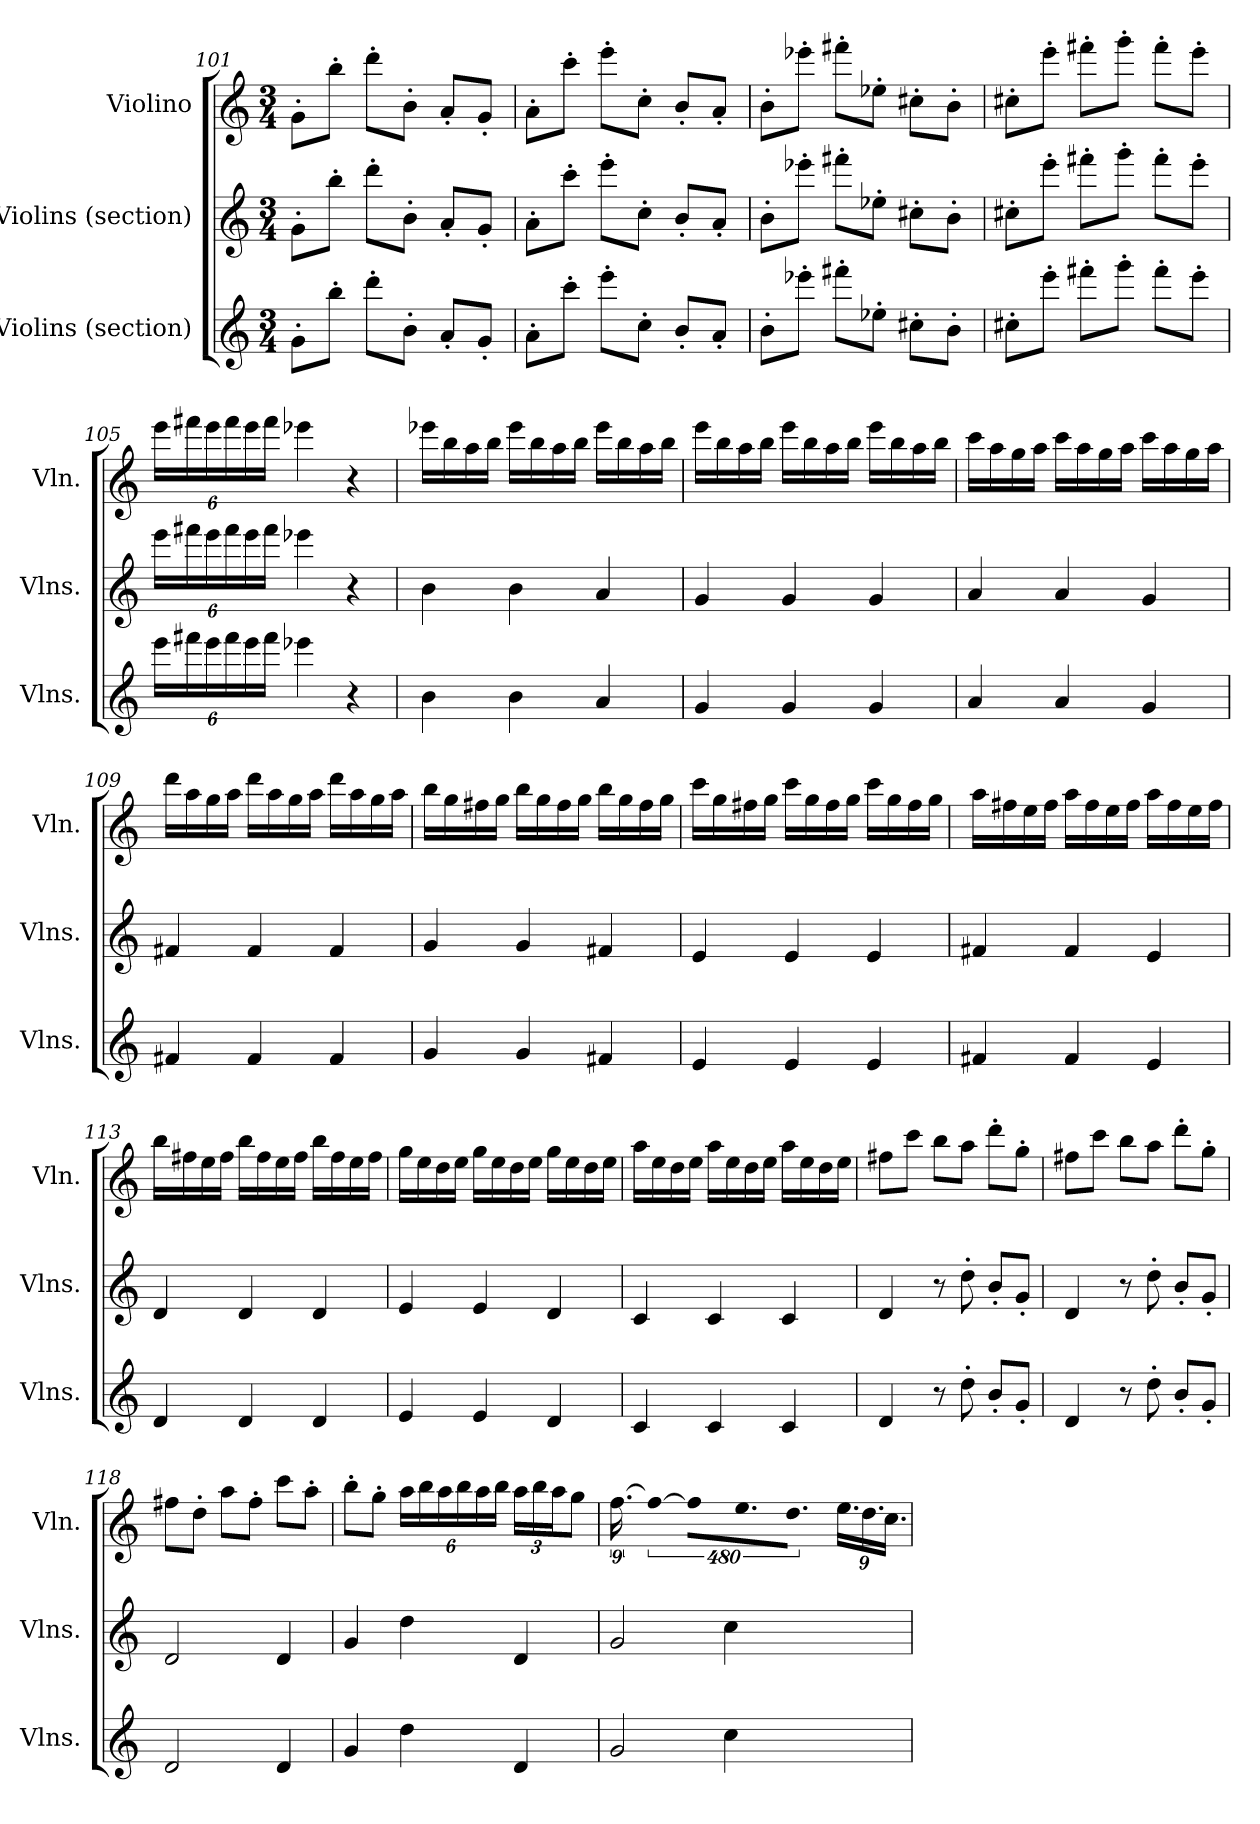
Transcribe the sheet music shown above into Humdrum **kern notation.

**kern	**kern	**kern
*part3	*part2	*part1
*staff3	*staff2	*staff1
*I"Violins (section)	*I"Violins (section)	*I"Violino
*I'Vlns.	*I'Vlns.	*I'Vln.
*clefG2	*clefG2	*clefG2
*k[]	*k[]	*k[]
*M3/4	*M3/4	*M3/4
=101	=101	=101
8g'\L	8g'\L	8g'\L
8bb'\J	8bb'\J	8bb'\J
8ddd'\L	8ddd'\L	8ddd'\L
8b'\J	8b'\J	8b'\J
8a'/L	8a'/L	8a'/L
8g'/J	8g'/J	8g'/J
=102	=102	=102
8a'\L	8a'\L	8a'\L
8ccc'\J	8ccc'\J	8ccc'\J
8eee'\L	8eee'\L	8eee'\L
8cc'\J	8cc'\J	8cc'\J
8b'/L	8b'/L	8b'/L
8a'/J	8a'/J	8a'/J
=103	=103	=103
8b'\L	8b'\L	8b'\L
8eee-X'\J	8eee-X'\J	8eee-X'\J
8fff#X'\L	8fff#X'\L	8fff#X'\L
8ee-X'\J	8ee-X'\J	8ee-X'\J
8cc#X'\L	8cc#X'\L	8cc#X'\L
8b'\J	8b'\J	8b'\J
!!LO:LB:g=z
=104	=104	=104
8cc#X'\L	8cc#X'\L	8cc#X'\L
8eee'\J	8eee'\J	8eee'\J
8fff#X'\L	8fff#X'\L	8fff#X'\L
8ggg'\J	8ggg'\J	8ggg'\J
8fff#'\L	8fff#'\L	8fff#'\L
8eee'\J	8eee'\J	8eee'\J
=105	=105	=105
*Xbrackettup	*Xbrackettup	*Xbrackettup
24eee\LL	24eee\LL	24eee\LL
24fff#X\	24fff#X\	24fff#X\
24eee\	24eee\	24eee\
24fff#\	24fff#\	24fff#\
24eee\	24eee\	24eee\
24fff#\JJ	24fff#\JJ	24fff#\JJ
4eee-X\	4eee-X\	4eee-X\
4r	4r	4r
=106	=106	=106
4b\	4b\	16eee-X\LL
.	.	16bb\
.	.	16aa\
.	.	16bb\JJ
4b\	4b\	16eee-\LL
.	.	16bb\
.	.	16aa\
.	.	16bb\JJ
4a/	4a/	16eee-\LL
.	.	16bb\
.	.	16aa\
.	.	16bb\JJ
!!LO:LB:g=z
=107	=107	=107
4g/	4g/	16eee\LL
.	.	16bb\
.	.	16aa\
.	.	16bb\JJ
4g/	4g/	16eee\LL
.	.	16bb\
.	.	16aa\
.	.	16bb\JJ
4g/	4g/	16eee\LL
.	.	16bb\
.	.	16aa\
.	.	16bb\JJ
=108	=108	=108
4a/	4a/	16ccc\LL
.	.	16aa\
.	.	16gg\
.	.	16aa\JJ
4a/	4a/	16ccc\LL
.	.	16aa\
.	.	16gg\
.	.	16aa\JJ
4g/	4g/	16ccc\LL
.	.	16aa\
.	.	16gg\
.	.	16aa\JJ
=109	=109	=109
4f#X/	4f#X/	16ddd\LL
.	.	16aa\
.	.	16gg\
.	.	16aa\JJ
4f#/	4f#/	16ddd\LL
.	.	16aa\
.	.	16gg\
.	.	16aa\JJ
4f#/	4f#/	16ddd\LL
.	.	16aa\
.	.	16gg\
.	.	16aa\JJ
!!LO:LB:g=z
=110	=110	=110
4g/	4g/	16bb\LL
.	.	16gg\
.	.	16ff#X\
.	.	16gg\JJ
4g/	4g/	16bb\LL
.	.	16gg\
.	.	16ff#\
.	.	16gg\JJ
4f#X/	4f#X/	16bb\LL
.	.	16gg\
.	.	16ff#\
.	.	16gg\JJ
=111	=111	=111
4e/	4e/	16ccc\LL
.	.	16gg\
.	.	16ff#X\
.	.	16gg\JJ
4e/	4e/	16ccc\LL
.	.	16gg\
.	.	16ff#\
.	.	16gg\JJ
4e/	4e/	16ccc\LL
.	.	16gg\
.	.	16ff#\
.	.	16gg\JJ
=112	=112	=112
4f#X/	4f#X/	16aa\LL
.	.	16ff#X\
.	.	16ee\
.	.	16ff#\JJ
4f#/	4f#/	16aa\LL
.	.	16ff#\
.	.	16ee\
.	.	16ff#\JJ
4e/	4e/	16aa\LL
.	.	16ff#\
.	.	16ee\
.	.	16ff#\JJ
!!LO:PB:g=z
=113	=113	=113
4d/	4d/	16bb\LL
.	.	16ff#X\
.	.	16ee\
.	.	16ff#\JJ
4d/	4d/	16bb\LL
.	.	16ff#\
.	.	16ee\
.	.	16ff#\JJ
4d/	4d/	16bb\LL
.	.	16ff#\
.	.	16ee\
.	.	16ff#\JJ
=114	=114	=114
4e/	4e/	16gg\LL
.	.	16ee\
.	.	16dd\
.	.	16ee\JJ
4e/	4e/	16gg\LL
.	.	16ee\
.	.	16dd\
.	.	16ee\JJ
4d/	4d/	16gg\LL
.	.	16ee\
.	.	16dd\
.	.	16ee\JJ
=115	=115	=115
4c/	4c/	16aa\LL
.	.	16ee\
.	.	16dd\
.	.	16ee\JJ
4c/	4c/	16aa\LL
.	.	16ee\
.	.	16dd\
.	.	16ee\JJ
4c/	4c/	16aa\LL
.	.	16ee\
.	.	16dd\
.	.	16ee\JJ
!!LO:LB:g=z
=116	=116	=116
4d/	4d/	8ff#X\L
.	.	8ccc\J
8r	8r	8bb\L
8dd'\	8dd'\	8aa\J
8b'/L	8b'/L	8ddd'\L
8g'/J	8g'/J	8gg'\J
=117	=117	=117
4d/	4d/	8ff#X\L
.	.	8ccc\J
8r	8r	8bb\L
8dd'\	8dd'\	8aa\J
8b'/L	8b'/L	8ddd'\L
8g'/J	8g'/J	8gg'\J
=118	=118	=118
2d/	2d/	8ff#X\L
.	.	8dd'\J
.	.	8aa\L
.	.	8ff#'\J
4d/	4d/	8ccc\L
.	.	8aa'\J
=119	=119	=119
4g/	4g/	8bb'\L
.	.	8gg'\J
4dd\	4dd\	24aa\LL
.	.	24bb\
.	.	24aa\
.	.	24bb\
.	.	24aa\
.	.	24bb\JJ
4d/	4d/	24aa\LL
.	.	24bb\
.	.	24aa\J
.	.	8gg\J
!!LO:LB:g=z
=120	=120	=120
*	*	*brackettup
2g/	2g/	[18.ff\
!	!	!LO:N:vis=4
.	.	1920%427ff\_
!	!	!LO:N:vis=32
.	.	1920%53ff\KLL]
.	.	18.ee\
.	.	18.dd\JJ
4cc\	4cc\	18.ee\LL
.	.	18.dd\
.	.	18.cc\JJ
=	=	=
*-	*-	*-
